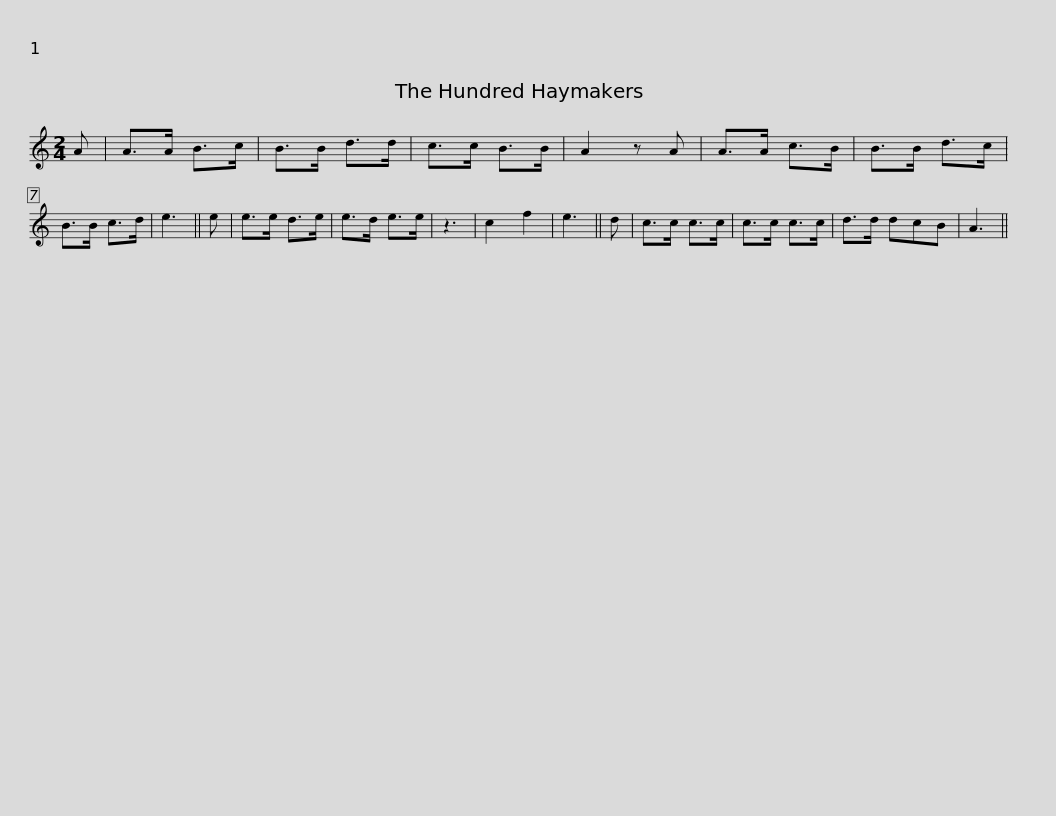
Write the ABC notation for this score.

X:1
L:1/8
M:2/4
I:linebreak $
K:C
V:1 treble
V:1
 A | A>A B>c | B>B d>d | c>c B>B | A2 z A | %5
 A>A c>B | B>B d>c | B>B c>d | e3 || e | %10
 e>e d>e |$ e>d e>e | z3 | c2 f2 | e3 || %15
 d | c>c c>c | c>c c>c | d>d dcB | A3 || %20
